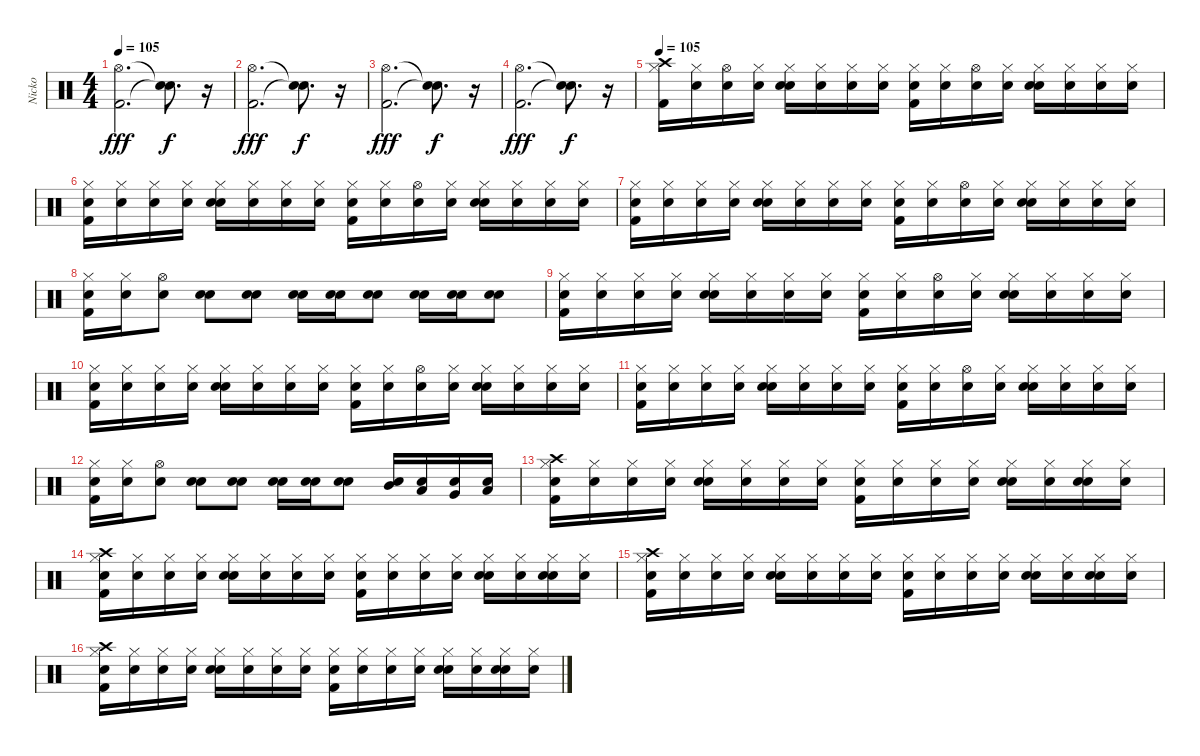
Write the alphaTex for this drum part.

\track ("Nicko" "Nicko") {instrument percussion}
\staff {score}
\articulation defaults
\ts (4 4)
\tempo 105
\clef neutral
\ks c
("Kick (hit) 2" "Hi-Hat (open)").2{d dy fff} ("Snare (hit)"{t} "Snare (hit)"{t}).8{d dy f} r.16 |
("Kick (hit) 2" "Hi-Hat (open)").2{d dy fff} ("Snare (hit)"{t} "Snare (hit)"{t}).8{d dy f} r.16 |
("Kick (hit) 2" "Hi-Hat (open)").2{d dy fff} ("Snare (hit)"{t} "Snare (hit)"{t}).8{d dy f} r.16 |
("Kick (hit) 2" "Hi-Hat (open)").2{d dy fff} ("Snare (hit)"{t} "Snare (hit)"{t}).8{d dy f} r.16 |
\tempo 105
("Kick (hit) 2" "Hi-Hat (closed)" "Crash high (hit)").16 ("Snare (hit)" "Hi-Hat (closed)").16 ("Snare (hit)" "Hi-Hat (open)").16 ("Snare (hit)" "Hi-Hat (closed)").16 ("Snare (hit)" "Snare (hit) 2" "Hi-Hat (closed)").16 ("Snare (hit)" "Hi-Hat (closed)").16 ("Snare (hit)" "Hi-Hat (closed)").16 ("Snare (hit)" "Hi-Hat (closed)").16 ("Snare (hit)" "Kick (hit) 2" "Hi-Hat (closed)").16 ("Snare (hit)" "Hi-Hat (closed)").16 ("Snare (hit)" "Hi-Hat (open)").16 ("Snare (hit)" "Hi-Hat (closed)").16 ("Snare (hit)" "Snare (hit) 2" "Hi-Hat (closed)").16 ("Snare (hit)" "Hi-Hat (closed)").16 ("Snare (hit)" "Hi-Hat (closed)").16 ("Snare (hit)" "Hi-Hat (closed)").16 |
("Snare (hit)" "Kick (hit) 2" "Hi-Hat (closed)").16 ("Snare (hit)" "Hi-Hat (closed)").16 ("Snare (hit)" "Hi-Hat (closed)").16 ("Snare (hit)" "Hi-Hat (closed)").16 ("Snare (hit)" "Snare (hit) 2" "Hi-Hat (closed)").16 ("Snare (hit)" "Hi-Hat (closed)").16 ("Snare (hit)" "Hi-Hat (closed)").16 ("Snare (hit)" "Hi-Hat (closed)").16 ("Snare (hit)" "Kick (hit) 2" "Hi-Hat (closed)").16 ("Snare (hit)" "Hi-Hat (closed)").16 ("Snare (hit)" "Hi-Hat (open)").16 ("Snare (hit)" "Hi-Hat (closed)").16 ("Snare (hit)" "Snare (hit) 2" "Hi-Hat (closed)").16 ("Snare (hit)" "Hi-Hat (closed)").16 ("Snare (hit)" "Hi-Hat (closed)").16 ("Snare (hit)" "Hi-Hat (closed)").16 |
("Snare (hit)" "Kick (hit) 2" "Hi-Hat (closed)").16 ("Snare (hit)" "Hi-Hat (closed)").16 ("Snare (hit)" "Hi-Hat (closed)").16 ("Snare (hit)" "Hi-Hat (closed)").16 ("Snare (hit)" "Snare (hit) 2" "Hi-Hat (closed)").16 ("Snare (hit)" "Hi-Hat (closed)").16 ("Snare (hit)" "Hi-Hat (closed)").16 ("Snare (hit)" "Hi-Hat (closed)").16 ("Snare (hit)" "Kick (hit) 2" "Hi-Hat (closed)").16 ("Snare (hit)" "Hi-Hat (closed)").16 ("Snare (hit)" "Hi-Hat (open)").16 ("Snare (hit)" "Hi-Hat (closed)").16 ("Snare (hit)" "Snare (hit) 2" "Hi-Hat (closed)").16 ("Snare (hit)" "Hi-Hat (closed)").16 ("Snare (hit)" "Hi-Hat (closed)").16 ("Snare (hit)" "Hi-Hat (closed)").16 |
("Snare (hit)" "Kick (hit) 2" "Hi-Hat (closed)").16 ("Snare (hit)" "Hi-Hat (closed)").16 ("Snare (hit)" "Hi-Hat (open)").8 ("Snare (hit)" "Snare (hit) 2").8 ("Snare (hit)" "Snare (hit) 2").8 ("Snare (hit)" "Snare (hit) 2").16 ("Snare (hit)" "Snare (hit) 2").16 ("Snare (hit)" "Snare (hit) 2").8 ("Snare (hit)" "Snare (hit) 2").16 ("Snare (hit)" "Snare (hit) 2").16 ("Snare (hit)" "Snare (hit) 2").8 |
("Snare (hit)" "Kick (hit) 2" "Hi-Hat (closed)").16 ("Snare (hit)" "Hi-Hat (closed)").16 ("Snare (hit)" "Hi-Hat (closed)").16 ("Snare (hit)" "Hi-Hat (closed)").16 ("Snare (hit)" "Snare (hit) 2" "Hi-Hat (closed)").16 ("Snare (hit)" "Hi-Hat (closed)").16 ("Snare (hit)" "Hi-Hat (closed)").16 ("Snare (hit)" "Hi-Hat (closed)").16 ("Snare (hit)" "Kick (hit) 2" "Hi-Hat (closed)").16 ("Snare (hit)" "Hi-Hat (closed)").16 ("Snare (hit)" "Hi-Hat (open)").16 ("Snare (hit)" "Hi-Hat (closed)").16 ("Snare (hit)" "Snare (hit) 2" "Hi-Hat (closed)").16 ("Snare (hit)" "Hi-Hat (closed)").16 ("Snare (hit)" "Hi-Hat (closed)").16 ("Snare (hit)" "Hi-Hat (closed)").16 |
("Snare (hit)" "Kick (hit) 2" "Hi-Hat (closed)").16 ("Snare (hit)" "Hi-Hat (closed)").16 ("Snare (hit)" "Hi-Hat (closed)").16 ("Snare (hit)" "Hi-Hat (closed)").16 ("Snare (hit)" "Snare (hit) 2" "Hi-Hat (closed)").16 ("Snare (hit)" "Hi-Hat (closed)").16 ("Snare (hit)" "Hi-Hat (closed)").16 ("Snare (hit)" "Hi-Hat (closed)").16 ("Snare (hit)" "Kick (hit) 2" "Hi-Hat (closed)").16 ("Snare (hit)" "Hi-Hat (closed)").16 ("Snare (hit)" "Hi-Hat (open)").16 ("Snare (hit)" "Hi-Hat (closed)").16 ("Snare (hit)" "Snare (hit) 2" "Hi-Hat (closed)").16 ("Snare (hit)" "Hi-Hat (closed)").16 ("Snare (hit)" "Hi-Hat (closed)").16 ("Snare (hit)" "Hi-Hat (closed)").16 |
("Snare (hit)" "Kick (hit) 2" "Hi-Hat (closed)").16 ("Snare (hit)" "Hi-Hat (closed)").16 ("Snare (hit)" "Hi-Hat (closed)").16 ("Snare (hit)" "Hi-Hat (closed)").16 ("Snare (hit)" "Snare (hit) 2" "Hi-Hat (closed)").16 ("Snare (hit)" "Hi-Hat (closed)").16 ("Snare (hit)" "Hi-Hat (closed)").16 ("Snare (hit)" "Hi-Hat (closed)").16 ("Snare (hit)" "Kick (hit) 2" "Hi-Hat (closed)").16 ("Snare (hit)" "Hi-Hat (closed)").16 ("Snare (hit)" "Hi-Hat (open)").16 ("Snare (hit)" "Hi-Hat (closed)").16 ("Snare (hit)" "Snare (hit) 2" "Hi-Hat (closed)").16 ("Snare (hit)" "Hi-Hat (closed)").16 ("Snare (hit)" "Hi-Hat (closed)").16 ("Snare (hit)" "Hi-Hat (closed)").16 |
("Snare (hit)" "Kick (hit) 2" "Hi-Hat (closed)").16 ("Snare (hit)" "Hi-Hat (closed)").16 ("Snare (hit)" "Hi-Hat (open)").8 ("Snare (hit)" "Snare (hit) 2").8 ("Snare (hit)" "Snare (hit) 2").8 ("Snare (hit)" "Snare (hit) 2").16 ("Snare (hit)" "Snare (hit) 2").16 ("Snare (hit)" "Snare (hit) 2").8 ("Snare (hit)" "Mid Tom (hit)").16 ("Snare (hit)" "Low Tom (hit)").16 ("Snare (hit)" "Very Low Tom (hit)").16 ("Snare (hit)" "Low Floor Tom (hit)").16 |
("Snare (hit)" "Kick (hit) 2" "Hi-Hat (closed)" "Crash high (hit)").16 ("Snare (hit)" "Hi-Hat (closed)").16 ("Snare (hit)" "Hi-Hat (closed)").16 ("Snare (hit)" "Hi-Hat (closed)").16 ("Snare (hit)" "Snare (hit) 2" "Hi-Hat (closed)").16 ("Snare (hit)" "Hi-Hat (closed)").16 ("Snare (hit)" "Hi-Hat (closed)").16 ("Snare (hit)" "Hi-Hat (closed)").16 ("Snare (hit)" "Kick (hit) 2" "Hi-Hat (closed)").16 ("Snare (hit)" "Hi-Hat (closed)").16 ("Snare (hit)" "Hi-Hat (closed)").16 ("Snare (hit)" "Hi-Hat (closed)").16 ("Snare (hit)" "Snare (hit) 2" "Hi-Hat (closed)").16 ("Snare (hit)" "Hi-Hat (closed)").16 ("Snare (hit)" "Snare (hit) 2" "Hi-Hat (closed)").16 ("Snare (hit)" "Hi-Hat (closed)").16 |
("Snare (hit)" "Kick (hit) 2" "Hi-Hat (closed)" "Crash high (hit)").16 ("Snare (hit)" "Hi-Hat (closed)").16 ("Snare (hit)" "Hi-Hat (closed)").16 ("Snare (hit)" "Hi-Hat (closed)").16 ("Snare (hit)" "Snare (hit) 2" "Hi-Hat (closed)").16 ("Snare (hit)" "Hi-Hat (closed)").16 ("Snare (hit)" "Hi-Hat (closed)").16 ("Snare (hit)" "Hi-Hat (closed)").16 ("Snare (hit)" "Kick (hit) 2" "Hi-Hat (closed)").16 ("Snare (hit)" "Hi-Hat (closed)").16 ("Snare (hit)" "Hi-Hat (closed)").16 ("Snare (hit)" "Hi-Hat (closed)").16 ("Snare (hit)" "Snare (hit) 2" "Hi-Hat (closed)").16 ("Snare (hit)" "Hi-Hat (closed)").16 ("Snare (hit)" "Snare (hit) 2" "Hi-Hat (closed)").16 ("Snare (hit)" "Hi-Hat (closed)").16 |
("Snare (hit)" "Kick (hit) 2" "Hi-Hat (closed)" "Crash high (hit)").16 ("Snare (hit)" "Hi-Hat (closed)").16 ("Snare (hit)" "Hi-Hat (closed)").16 ("Snare (hit)" "Hi-Hat (closed)").16 ("Snare (hit)" "Snare (hit) 2" "Hi-Hat (closed)").16 ("Snare (hit)" "Hi-Hat (closed)").16 ("Snare (hit)" "Hi-Hat (closed)").16 ("Snare (hit)" "Hi-Hat (closed)").16 ("Snare (hit)" "Kick (hit) 2" "Hi-Hat (closed)").16 ("Snare (hit)" "Hi-Hat (closed)").16 ("Snare (hit)" "Hi-Hat (closed)").16 ("Snare (hit)" "Hi-Hat (closed)").16 ("Snare (hit)" "Snare (hit) 2" "Hi-Hat (closed)").16 ("Snare (hit)" "Hi-Hat (closed)").16 ("Snare (hit)" "Snare (hit) 2" "Hi-Hat (closed)").16 ("Snare (hit)" "Hi-Hat (closed)").16 |
("Snare (hit)" "Kick (hit) 2" "Hi-Hat (closed)" "Crash high (hit)").16 ("Snare (hit)" "Hi-Hat (closed)").16 ("Snare (hit)" "Hi-Hat (closed)").16 ("Snare (hit)" "Hi-Hat (closed)").16 ("Snare (hit)" "Snare (hit) 2" "Hi-Hat (closed)").16 ("Snare (hit)" "Hi-Hat (closed)").16 ("Snare (hit)" "Hi-Hat (closed)").16 ("Snare (hit)" "Hi-Hat (closed)").16 ("Snare (hit)" "Kick (hit) 2" "Hi-Hat (closed)").16 ("Snare (hit)" "Hi-Hat (closed)").16 ("Snare (hit)" "Hi-Hat (closed)").16 ("Snare (hit)" "Hi-Hat (closed)").16 ("Snare (hit)" "Snare (hit) 2" "Hi-Hat (closed)").16 ("Snare (hit)" "Hi-Hat (closed)").16 ("Snare (hit)" "Snare (hit) 2" "Hi-Hat (closed)").16 ("Snare (hit)" "Hi-Hat (closed)").16
